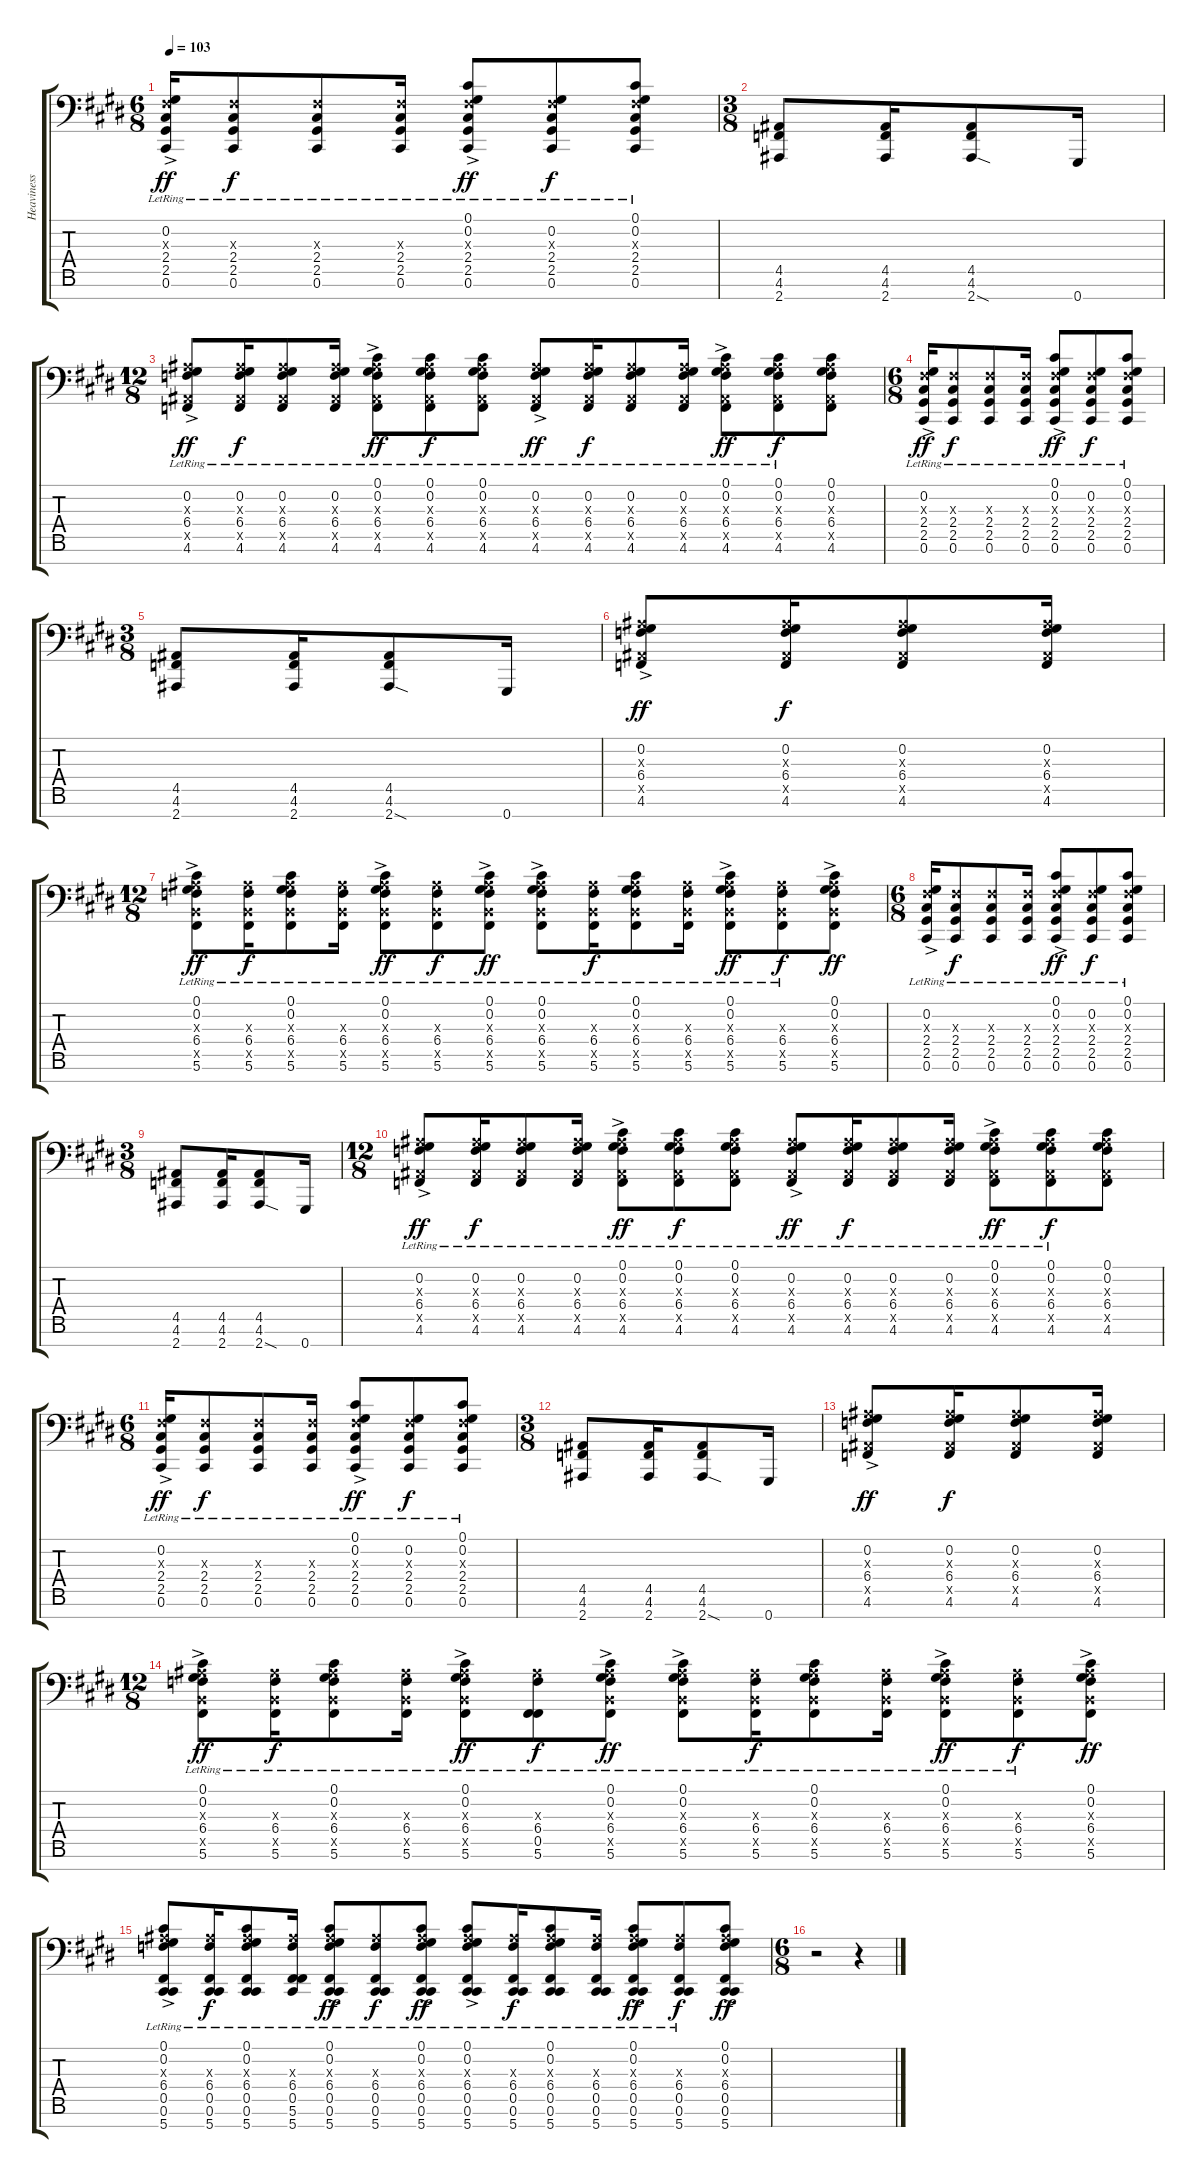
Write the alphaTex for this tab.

\track ("Heaviness" "Heaviness") {instrument lead5charang}
\staff {score tabs}
\tuning (Db4 Ab3 E3 B2 Gb2 Db2 Ab1) {hide}
\ts (6 8)
\tempo 103
\clef f4
\ks e
(0.2{ac lr} 2.3{ac x} 2.4{ac lr} 2.5{ac lr} 0.6{ac lr}).16{dy ff} (2.3{x} 2.4{lr} 2.5{lr} 0.6{lr}).8{dy f} (2.3{x} 2.4{lr} 2.5{lr} 0.6{lr}).8 (2.3{x} 2.4{lr} 2.5{lr} 0.6{lr}).16 (0.1{ac lr} 0.2{ac lr} 2.3{ac x} 2.4{ac lr} 2.5{ac lr} 0.6{ac lr}).8{dy ff} (0.2{lr} 2.3{x} 2.4{lr} 2.5{lr} 0.6{lr}).8{dy f} (0.1{lr} 0.2{lr} 2.3{x} 2.4{lr} 2.5{lr} 0.6{lr}).8 |
\ts (3 8)
\ks c#minor
(4.5 4.6 2.7).8 (4.5 4.6 2.7).16 (4.5 4.6 2.7{sod}).8 0.7.16 |
\ts (12 8)
(0.2{ac lr} 6.3{ac x} 6.4{ac lr} 4.5{ac x} 4.6{ac lr}).8{dy ff} (0.2{lr} 6.3{x} 6.4{lr} 4.5{x} 4.6{lr}).16{dy f} (0.2{lr} 6.3{x} 6.4{lr} 4.5{x} 4.6{lr}).8 (0.2{lr} 6.3{x} 6.4{lr} 4.5{x} 4.6{lr}).16 (0.1{ac lr} 0.2{ac lr} 6.3{ac x} 6.4{ac lr} 4.5{ac x} 4.6{ac lr}).8{dy ff} (0.1{lr} 0.2{lr} 6.3{x} 6.4{lr} 4.5{x} 4.6{lr}).8{dy f} (0.1{lr} 0.2{lr} 6.3{x} 6.4{lr} 4.5{x} 4.6{lr}).8 (0.2{ac lr} 6.3{ac x} 6.4{ac lr} 4.5{ac x} 4.6{ac lr}).8{dy ff} (0.2{lr} 6.3{x} 6.4{lr} 4.5{x} 4.6{lr}).16{dy f} (0.2{lr} 6.3{x} 6.4{lr} 4.5{x} 4.6{lr}).8 (0.2{lr} 6.3{x} 6.4{lr} 4.5{x} 4.6{lr}).16 (0.1{ac lr} 0.2{ac lr} 6.3{ac x} 6.4{ac lr} 4.5{ac x} 4.6{ac lr}).8{dy ff} (0.1{lr} 0.2{lr} 6.3{x} 6.4{lr} 4.5{x} 4.6{lr}).8{dy f} (0.1 0.2 6.3{x} 6.4 4.5{x} 4.6).8 |
\ts (6 8)
\ks e
(0.2{ac lr} 2.3{ac x} 2.4{ac lr} 2.5{ac lr} 0.6{ac lr}).16{dy ff} (2.3{x} 2.4{lr} 2.5{lr} 0.6{lr}).8{dy f} (2.3{x} 2.4{lr} 2.5{lr} 0.6{lr}).8 (2.3{x} 2.4{lr} 2.5{lr} 0.6{lr}).16 (0.1{ac lr} 0.2{ac lr} 2.3{ac x} 2.4{ac lr} 2.5{ac lr} 0.6{ac lr}).8{dy ff} (0.2{lr} 2.3{x} 2.4{lr} 2.5{lr} 0.6{lr}).8{dy f} (0.1{lr} 0.2{lr} 2.3{x} 2.4{lr} 2.5{lr} 0.6{lr}).8 |
\ts (3 8)
\ks c#minor
(4.5 4.6 2.7).8 (4.5 4.6 2.7).16 (4.5 4.6 2.7{sod}).8 0.7.16 |
(0.2{ac} 6.3{ac x} 6.4{ac} 4.5{ac x} 4.6{ac}).8{dy ff} (0.2 6.3{x} 6.4 4.5{x} 4.6).16{dy f} (0.2 6.3{x} 6.4 4.5{x} 4.6).8 (0.2 6.3{x} 6.4 4.5{x} 4.6).16 |
\ts (12 8)
(0.1{ac lr} 0.2{ac lr} 6.3{ac x} 6.4{ac lr} 5.5{ac x} 5.6{ac lr}).8{dy ff} (6.3{x} 6.4{lr} 5.5{x} 5.6{lr}).16{dy f} (0.1{lr} 0.2{lr} 6.3{x} 6.4{lr} 5.5{x} 5.6{lr}).8 (6.3{x} 6.4{lr} 5.5{x} 5.6{lr}).16 (0.1{ac lr} 0.2{ac lr} 6.3{ac x} 6.4{ac lr} 5.5{ac x} 5.6{ac lr}).8{dy ff} (6.3{x} 6.4{lr} 5.5{x} 5.6{lr}).8{dy f} (0.1{ac lr} 0.2{ac lr} 6.3{ac x} 6.4{ac lr} 5.5{ac x} 5.6{ac lr}).8{dy ff} (0.1{ac lr} 0.2{ac lr} 6.3{ac x} 6.4{ac lr} 5.5{ac x} 5.6{ac lr}).8 (6.3{x} 6.4{lr} 5.5{x} 5.6{lr}).16{dy f} (0.1{lr} 0.2{lr} 6.3{x} 6.4{lr} 5.5{x} 5.6{lr}).8 (6.3{x} 6.4{lr} 5.5{x} 5.6{lr}).16 (0.1{ac lr} 0.2{ac lr} 6.3{ac x} 6.4{ac lr} 5.5{ac x} 5.6{ac lr}).8{dy ff} (6.3{x} 6.4{lr} 5.5{x} 5.6{lr}).8{dy f} (0.1{ac} 0.2{ac} 6.3{ac x} 6.4{ac} 5.5{ac x} 5.6{ac}).8{dy ff} |
\ts (6 8)
\ks e
(0.2{ac lr} 2.3{ac x} 2.4{ac lr} 2.5{ac lr} 0.6{ac lr}).16 (2.3{x} 2.4{lr} 2.5{lr} 0.6{lr}).8{dy f} (2.3{x} 2.4{lr} 2.5{lr} 0.6{lr}).8 (2.3{x} 2.4{lr} 2.5{lr} 0.6{lr}).16 (0.1{ac lr} 0.2{ac lr} 2.3{ac x} 2.4{ac lr} 2.5{ac lr} 0.6{ac lr}).8{dy ff} (0.2{lr} 2.3{x} 2.4{lr} 2.5{lr} 0.6{lr}).8{dy f} (0.1{lr} 0.2{lr} 2.3{x} 2.4{lr} 2.5{lr} 0.6{lr}).8 |
\ts (3 8)
\ks c#minor
(4.5 4.6 2.7).8 (4.5 4.6 2.7).16 (4.5 4.6 2.7{sod}).8 0.7.16 |
\ts (12 8)
(0.2{ac lr} 6.3{ac x} 6.4{ac lr} 4.5{ac x} 4.6{ac lr}).8{dy ff} (0.2{lr} 6.3{x} 6.4{lr} 4.5{x} 4.6{lr}).16{dy f} (0.2{lr} 6.3{x} 6.4{lr} 4.5{x} 4.6{lr}).8 (0.2{lr} 6.3{x} 6.4{lr} 4.5{x} 4.6{lr}).16 (0.1{ac lr} 0.2{ac lr} 6.3{ac x} 6.4{ac lr} 4.5{ac x} 4.6{ac lr}).8{dy ff} (0.1{lr} 0.2{lr} 6.3{x} 6.4{lr} 4.5{x} 4.6{lr}).8{dy f} (0.1{lr} 0.2{lr} 6.3{x} 6.4{lr} 4.5{x} 4.6{lr}).8 (0.2{ac lr} 6.3{ac x} 6.4{ac lr} 4.5{ac x} 4.6{ac lr}).8{dy ff} (0.2{lr} 6.3{x} 6.4{lr} 4.5{x} 4.6{lr}).16{dy f} (0.2{lr} 6.3{x} 6.4{lr} 4.5{x} 4.6{lr}).8 (0.2{lr} 6.3{x} 6.4{lr} 4.5{x} 4.6{lr}).16 (0.1{ac lr} 0.2{ac lr} 6.3{ac x} 6.4{ac lr} 4.5{ac x} 4.6{ac lr}).8{dy ff} (0.1{lr} 0.2{lr} 6.3{x} 6.4{lr} 4.5{x} 4.6{lr}).8{dy f} (0.1 0.2 6.3{x} 6.4 4.5{x} 4.6).8 |
\ts (6 8)
\ks e
(0.2{ac lr} 2.3{ac x} 2.4{ac lr} 2.5{ac lr} 0.6{ac lr}).16{dy ff} (2.3{x} 2.4{lr} 2.5{lr} 0.6{lr}).8{dy f} (2.3{x} 2.4{lr} 2.5{lr} 0.6{lr}).8 (2.3{x} 2.4{lr} 2.5{lr} 0.6{lr}).16 (0.1{ac lr} 0.2{ac lr} 2.3{ac x} 2.4{ac lr} 2.5{ac lr} 0.6{ac lr}).8{dy ff} (0.2{lr} 2.3{x} 2.4{lr} 2.5{lr} 0.6{lr}).8{dy f} (0.1{lr} 0.2{lr} 2.3{x} 2.4{lr} 2.5{lr} 0.6{lr}).8 |
\ts (3 8)
\ks c#minor
(4.5 4.6 2.7).8 (4.5 4.6 2.7).16 (4.5 4.6 2.7{sod}).8 0.7.16 |
(0.2{ac} 6.3{ac x} 6.4{ac} 4.5{ac x} 4.6{ac}).8{dy ff} (0.2 6.3{x} 6.4 4.5{x} 4.6).16{dy f} (0.2 6.3{x} 6.4 4.5{x} 4.6).8 (0.2 6.3{x} 6.4 4.5{x} 4.6).16 |
\ts (12 8)
(0.1{ac lr} 0.2{ac lr} 6.3{ac x} 6.4{ac lr} 5.5{ac x} 5.6{ac lr}).8{dy ff} (6.3{x} 6.4{lr} 5.5{x} 5.6{lr}).16{dy f} (0.1{lr} 0.2{lr} 6.3{x} 6.4{lr} 5.5{x} 5.6{lr}).8 (6.3{x} 6.4{lr} 5.5{x} 5.6{lr}).16 (0.1{ac lr} 0.2{ac lr} 6.3{ac x} 6.4{ac lr} 5.5{ac x} 5.6{ac lr}).8{dy ff} (6.3{x} 6.4{lr} 0.5 5.6{lr}).8{dy f} (0.1{ac lr} 0.2{ac lr} 6.3{ac x} 6.4{ac lr} 5.5{ac x} 5.6{ac lr}).8{dy ff} (0.1{ac lr} 0.2{ac lr} 6.3{ac x} 6.4{ac lr} 5.5{ac x} 5.6{ac lr}).8 (6.3{x} 6.4{lr} 5.5{x} 5.6{lr}).16{dy f} (0.1{lr} 0.2{lr} 6.3{x} 6.4{lr} 5.5{x} 5.6{lr}).8 (6.3{x} 6.4{lr} 5.5{x} 5.6{lr}).16 (0.1{ac lr} 0.2{ac lr} 6.3{ac x} 6.4{ac lr} 5.5{ac x} 5.6{ac lr}).8{dy ff} (6.3{x} 6.4{lr} 5.5{x} 5.6{lr}).8{dy f} (0.1{ac} 0.2{ac} 6.3{ac x} 6.4{ac} 5.5{ac x} 5.6{ac}).8{dy ff} |
\ks e
(0.1{ac lr} 0.2{ac lr} 6.3{ac x} 6.4{ac lr} 0.5{ac} 0.6{ac lr} 5.7).8 (6.3{x} 6.4{lr} 0.5 0.6{lr} 5.7).16{dy f} (0.1{lr} 0.2{lr} 6.3{x} 6.4{lr} 0.5 0.6{lr} 5.7).8 (6.3{x} 6.4{lr} 0.5 5.6{lr} 5.7).16 (0.1{ac lr} 0.2{ac lr} 6.3{ac x} 6.4{ac lr} 0.5{ac} 0.6{ac lr} 5.7).8{dy ff} (6.3{x} 6.4{lr} 0.5 0.6{lr} 5.7).8{dy f} (0.1{ac lr} 0.2{ac lr} 6.3{ac x} 6.4{ac lr} 0.5{ac} 0.6{ac lr} 5.7).8{dy ff} (0.1{ac lr} 0.2{ac lr} 6.3{ac x} 6.4{ac lr} 0.5{ac} 0.6{ac lr} 5.7).8 (6.3{x} 6.4{lr} 0.5 0.6{lr} 5.7).16{dy f} (0.1{lr} 0.2{lr} 6.3{x} 6.4{lr} 0.5 0.6{lr} 5.7).8 (6.3{x} 6.4{lr} 0.5 0.6{lr} 5.7).16 (0.1{ac lr} 0.2{ac lr} 6.3{ac x} 6.4{ac lr} 0.5{ac} 0.6{ac lr} 5.7).8{dy ff} (6.3{x} 6.4{lr} 0.5 0.6{lr} 5.7).8{dy f} (0.1{ac} 0.2{ac} 6.3{ac x} 6.4{ac} 0.5{ac} 0.6{ac} 5.7).8{dy ff} |
\ts (6 8)
r.2 r.4
